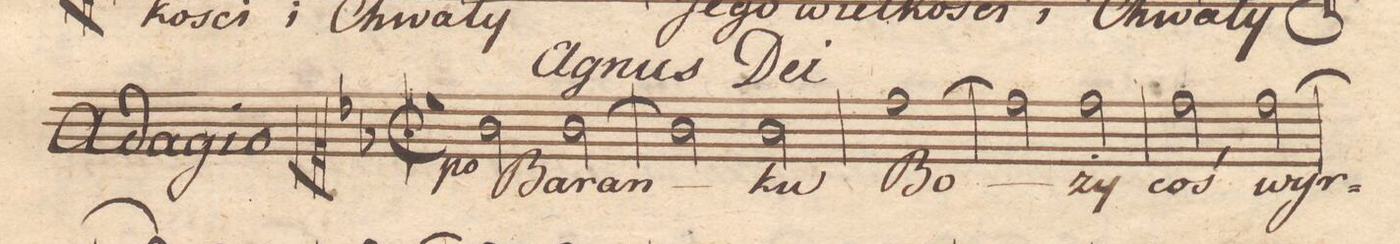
**kern	**text	**dynam
*I"Soprano.	*	*
*clefC1	*	*
*k[b-e-]	*	*
*met(c|)	*	*
*M2/2	*	*
*2\right	*	*
2g\	Ba-	p
[2g\	-ran-	.
=2	=2	=2
2g\]	.	.
2g\	-ku	.
=3	=3	=3
[1dd	Bo-	.
=4	=4	=4
2dd\]	.	.
2dd\	-ży	.
=5	=5	=5
2dd\	coś	.
[2dd\	wyr-	.
=6	=6	=6
*-	*-	*-
